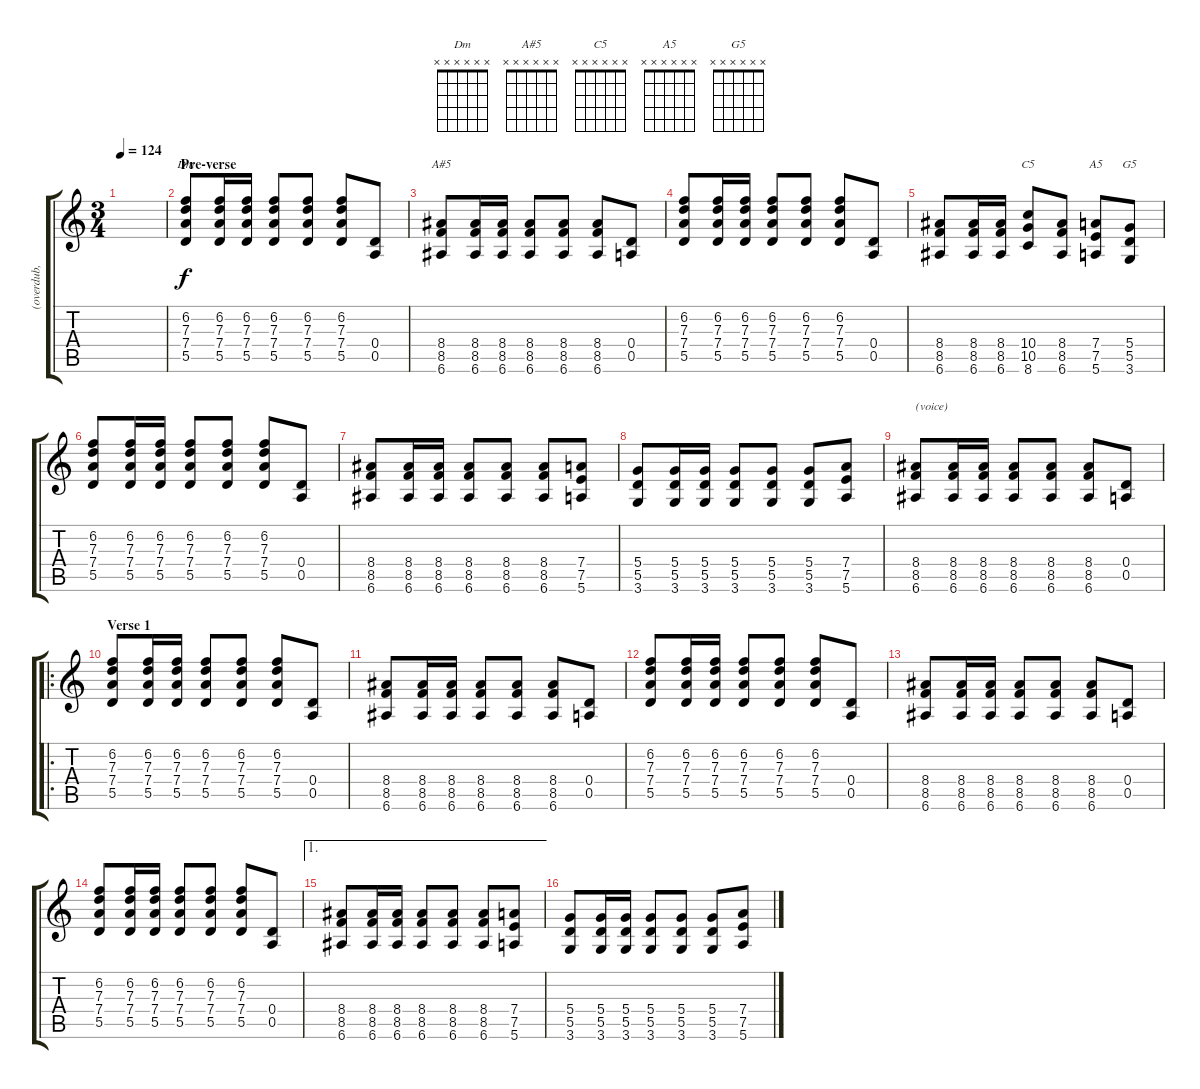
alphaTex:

\track ("(overdub, 2nd guitar)" "(overdub, ") {instrument overdrivenguitar}
\staff {score tabs}
\tuning (E4 B3 G3 D3 A2 E2) {hide}
\chord ("Dm" x x x x x x)
\chord ("A#5" x x x x x x)
\chord ("C5" x x x x x x)
\chord ("A5" x x x x x x)
\chord ("G5" x x x x x x)
\ts (3 4)
\tempo 124
\clef g2
\ks c
|
\section ("" "Pre-verse")
(6.2 7.3 7.4 5.5).8{ch "Dm" balance 16} (6.2 7.3 7.4 5.5).16 (6.2 7.3 7.4 5.5).16 (6.2 7.3 7.4 5.5).8 (6.2 7.3 7.4 5.5).8 (6.2 7.3 7.4 5.5).8 (0.4 0.5).8 |
(8.4 8.5 6.6).8{ch "A#5"} (8.4 8.5 6.6).16 (8.4 8.5 6.6).16 (8.4 8.5 6.6).8 (8.4 8.5 6.6).8 (8.4 8.5 6.6).8 (0.4 0.5).8 |
(6.2 7.3 7.4 5.5).8 (6.2 7.3 7.4 5.5).16 (6.2 7.3 7.4 5.5).16 (6.2 7.3 7.4 5.5).8 (6.2 7.3 7.4 5.5).8 (6.2 7.3 7.4 5.5).8 (0.4 0.5).8 |
(8.4 8.5 6.6).8 (8.4 8.5 6.6).16 (8.4 8.5 6.6).16 (10.4 10.5 8.6).8{ch "C5"} (8.4 8.5 6.6).8 (7.4 7.5 5.6).8{ch "A5"} (5.4 5.5 3.6).8{ch "G5"} |
(6.2 7.3 7.4 5.5).8 (6.2 7.3 7.4 5.5).16 (6.2 7.3 7.4 5.5).16 (6.2 7.3 7.4 5.5).8 (6.2 7.3 7.4 5.5).8 (6.2 7.3 7.4 5.5).8 (0.4 0.5).8 |
(8.4 8.5 6.6).8 (8.4 8.5 6.6).16 (8.4 8.5 6.6).16 (8.4 8.5 6.6).8 (8.4 8.5 6.6).8 (8.4 8.5 6.6).8 (7.4 7.5 5.6).8 |
(5.4 5.5 3.6).8 (5.4 5.5 3.6).16 (5.4 5.5 3.6).16 (5.4 5.5 3.6).8 (5.4 5.5 3.6).8 (5.4 5.5 3.6).8 (7.4 7.5 5.6).8 |
(8.4 8.5 6.6).8{txt "(voice)"} (8.4 8.5 6.6).16 (8.4 8.5 6.6).16 (8.4 8.5 6.6).8 (8.4 8.5 6.6).8 (8.4 8.5 6.6).8 (0.4 0.5).8 |
\ro
\section ("" "Verse 1")
(6.2 7.3 7.4 5.5).8{balance 16} (6.2 7.3 7.4 5.5).16 (6.2 7.3 7.4 5.5).16 (6.2 7.3 7.4 5.5).8 (6.2 7.3 7.4 5.5).8 (6.2 7.3 7.4 5.5).8 (0.4 0.5).8 |
(8.4 8.5 6.6).8 (8.4 8.5 6.6).16 (8.4 8.5 6.6).16 (8.4 8.5 6.6).8 (8.4 8.5 6.6).8 (8.4 8.5 6.6).8 (0.4 0.5).8 |
(6.2 7.3 7.4 5.5).8 (6.2 7.3 7.4 5.5).16 (6.2 7.3 7.4 5.5).16 (6.2 7.3 7.4 5.5).8 (6.2 7.3 7.4 5.5).8 (6.2 7.3 7.4 5.5).8 (0.4 0.5).8 |
(8.4 8.5 6.6).8 (8.4 8.5 6.6).16 (8.4 8.5 6.6).16 (8.4 8.5 6.6).8 (8.4 8.5 6.6).8 (8.4 8.5 6.6).8 (0.4 0.5).8 |
(6.2 7.3 7.4 5.5).8 (6.2 7.3 7.4 5.5).16 (6.2 7.3 7.4 5.5).16 (6.2 7.3 7.4 5.5).8 (6.2 7.3 7.4 5.5).8 (6.2 7.3 7.4 5.5).8 (0.4 0.5).8 |
\ae 1
(8.4 8.5 6.6).8 (8.4 8.5 6.6).16 (8.4 8.5 6.6).16 (8.4 8.5 6.6).8 (8.4 8.5 6.6).8 (8.4 8.5 6.6).8 (7.4 7.5 5.6).8 |
(5.4 5.5 3.6).8 (5.4 5.5 3.6).16 (5.4 5.5 3.6).16 (5.4 5.5 3.6).8 (5.4 5.5 3.6).8 (5.4 5.5 3.6).8 (7.4 7.5 5.6).8
